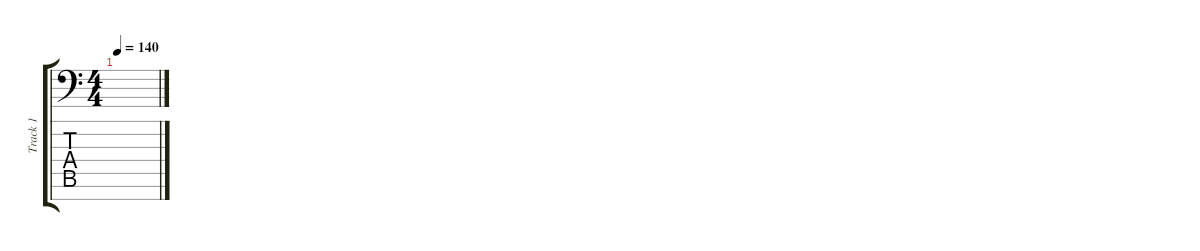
\track ("Track 1" "Track 1") {instrument overdrivenguitar}
\staff {score tabs}
\tuning (E4 B3 G3 D3 A2 E2 C-1) {hide}
\ts (4 4)
\tempo 140
\clef f4
\ks c
